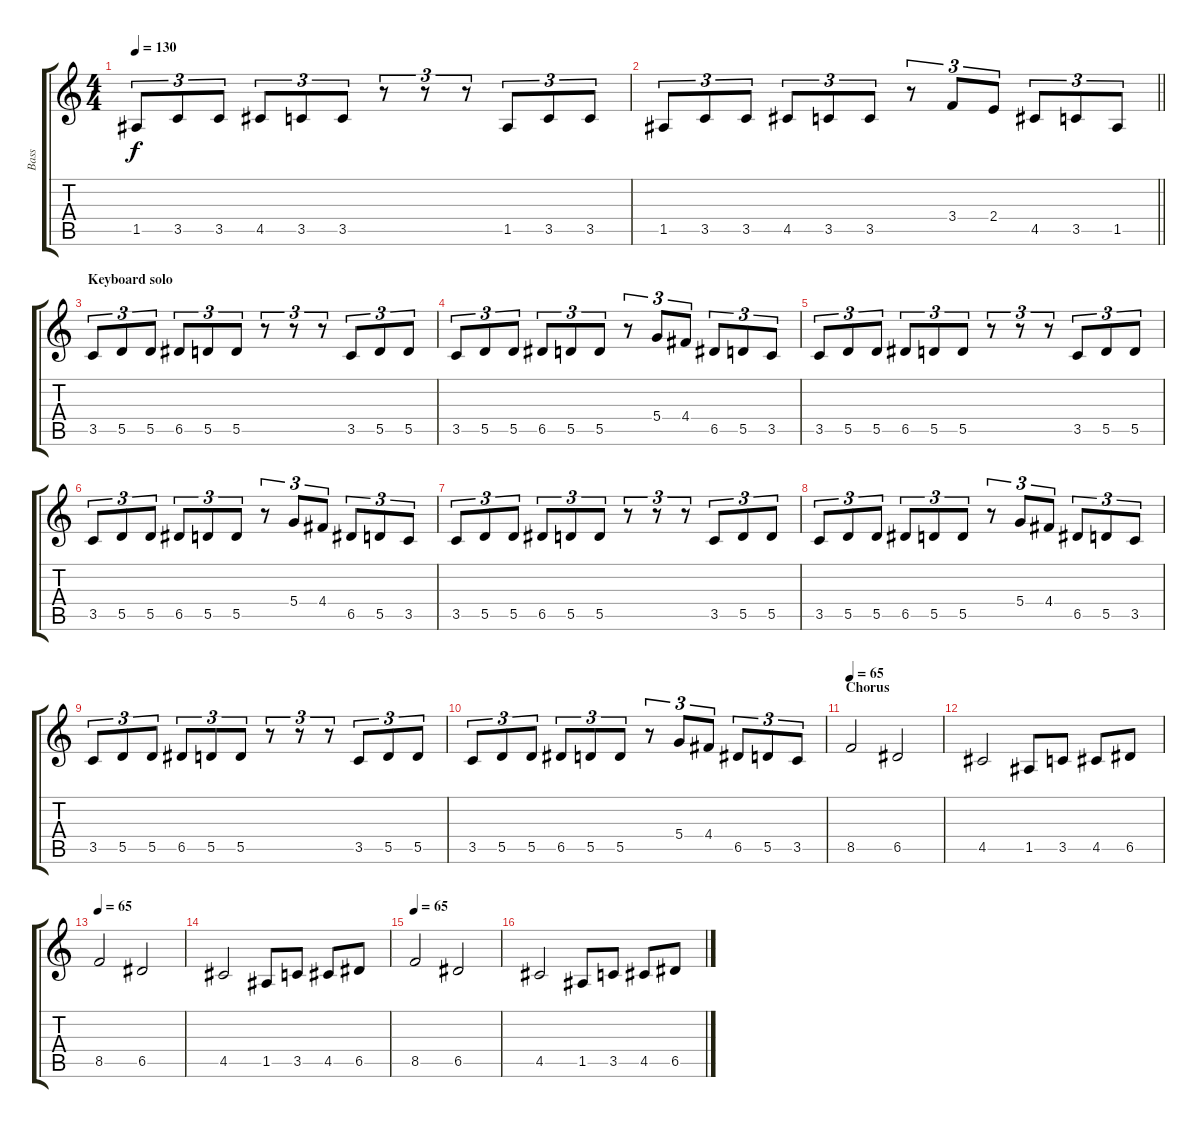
\track ("Bass " "Bass ") {instrument electricbassfinger}
\staff {score tabs}
\tuning (E4 B3 G3 D3 A2 E2) {hide}
\ts (4 4)
\tempo 130
\clef g2
\ks c
1.5.8{tu (3 2) dy f} 3.5.8{tu (3 2)} 3.5.8{tu (3 2)} 4.5.8{tu (3 2)} 3.5.8{tu (3 2)} 3.5.8{tu (3 2)} r.8{tu (3 2)} r.8{tu (3 2)} r.8{tu (3 2)} 1.5.8{tu (3 2)} 3.5.8{tu (3 2)} 3.5.8{tu (3 2)} |
\barLineRight lightlight
1.5.8{tu (3 2)} 3.5.8{tu (3 2)} 3.5.8{tu (3 2)} 4.5.8{tu (3 2)} 3.5.8{tu (3 2)} 3.5.8{tu (3 2)} r.8{tu (3 2)} 3.4.8{tu (3 2)} 2.4.8{tu (3 2)} 4.5.8{tu (3 2)} 3.5.8{tu (3 2)} 1.5.8{tu (3 2)} |
\section ("" "Keyboard solo ")
3.5.8{tu (3 2)} 5.5.8{tu (3 2)} 5.5.8{tu (3 2)} 6.5.8{tu (3 2)} 5.5.8{tu (3 2)} 5.5.8{tu (3 2)} r.8{tu (3 2)} r.8{tu (3 2)} r.8{tu (3 2)} 3.5.8{tu (3 2)} 5.5.8{tu (3 2)} 5.5.8{tu (3 2)} |
3.5.8{tu (3 2)} 5.5.8{tu (3 2)} 5.5.8{tu (3 2)} 6.5.8{tu (3 2)} 5.5.8{tu (3 2)} 5.5.8{tu (3 2)} r.8{tu (3 2)} 5.4.8{tu (3 2)} 4.4.8{tu (3 2)} 6.5.8{tu (3 2)} 5.5.8{tu (3 2)} 3.5.8{tu (3 2)} |
3.5.8{tu (3 2)} 5.5.8{tu (3 2)} 5.5.8{tu (3 2)} 6.5.8{tu (3 2)} 5.5.8{tu (3 2)} 5.5.8{tu (3 2)} r.8{tu (3 2)} r.8{tu (3 2)} r.8{tu (3 2)} 3.5.8{tu (3 2)} 5.5.8{tu (3 2)} 5.5.8{tu (3 2)} |
3.5.8{tu (3 2)} 5.5.8{tu (3 2)} 5.5.8{tu (3 2)} 6.5.8{tu (3 2)} 5.5.8{tu (3 2)} 5.5.8{tu (3 2)} r.8{tu (3 2)} 5.4.8{tu (3 2)} 4.4.8{tu (3 2)} 6.5.8{tu (3 2)} 5.5.8{tu (3 2)} 3.5.8{tu (3 2)} |
3.5.8{tu (3 2)} 5.5.8{tu (3 2)} 5.5.8{tu (3 2)} 6.5.8{tu (3 2)} 5.5.8{tu (3 2)} 5.5.8{tu (3 2)} r.8{tu (3 2)} r.8{tu (3 2)} r.8{tu (3 2)} 3.5.8{tu (3 2)} 5.5.8{tu (3 2)} 5.5.8{tu (3 2)} |
3.5.8{tu (3 2)} 5.5.8{tu (3 2)} 5.5.8{tu (3 2)} 6.5.8{tu (3 2)} 5.5.8{tu (3 2)} 5.5.8{tu (3 2)} r.8{tu (3 2)} 5.4.8{tu (3 2)} 4.4.8{tu (3 2)} 6.5.8{tu (3 2)} 5.5.8{tu (3 2)} 3.5.8{tu (3 2)} |
3.5.8{tu (3 2)} 5.5.8{tu (3 2)} 5.5.8{tu (3 2)} 6.5.8{tu (3 2)} 5.5.8{tu (3 2)} 5.5.8{tu (3 2)} r.8{tu (3 2)} r.8{tu (3 2)} r.8{tu (3 2)} 3.5.8{tu (3 2)} 5.5.8{tu (3 2)} 5.5.8{tu (3 2)} |
3.5.8{tu (3 2)} 5.5.8{tu (3 2)} 5.5.8{tu (3 2)} 6.5.8{tu (3 2)} 5.5.8{tu (3 2)} 5.5.8{tu (3 2)} r.8{tu (3 2)} 5.4.8{tu (3 2)} 4.4.8{tu (3 2)} 6.5.8{tu (3 2)} 5.5.8{tu (3 2)} 3.5.8{tu (3 2)} |
\section ("" "Chorus")
\tempo 65
8.5.2 6.5.2 |
4.5.2 1.5.8 3.5.8 4.5.8 6.5.8 |
\tempo 65
8.5.2 6.5.2 |
4.5.2 1.5.8 3.5.8 4.5.8 6.5.8 |
\tempo 65
8.5.2 6.5.2 |
4.5.2 1.5.8 3.5.8 4.5.8 6.5.8
